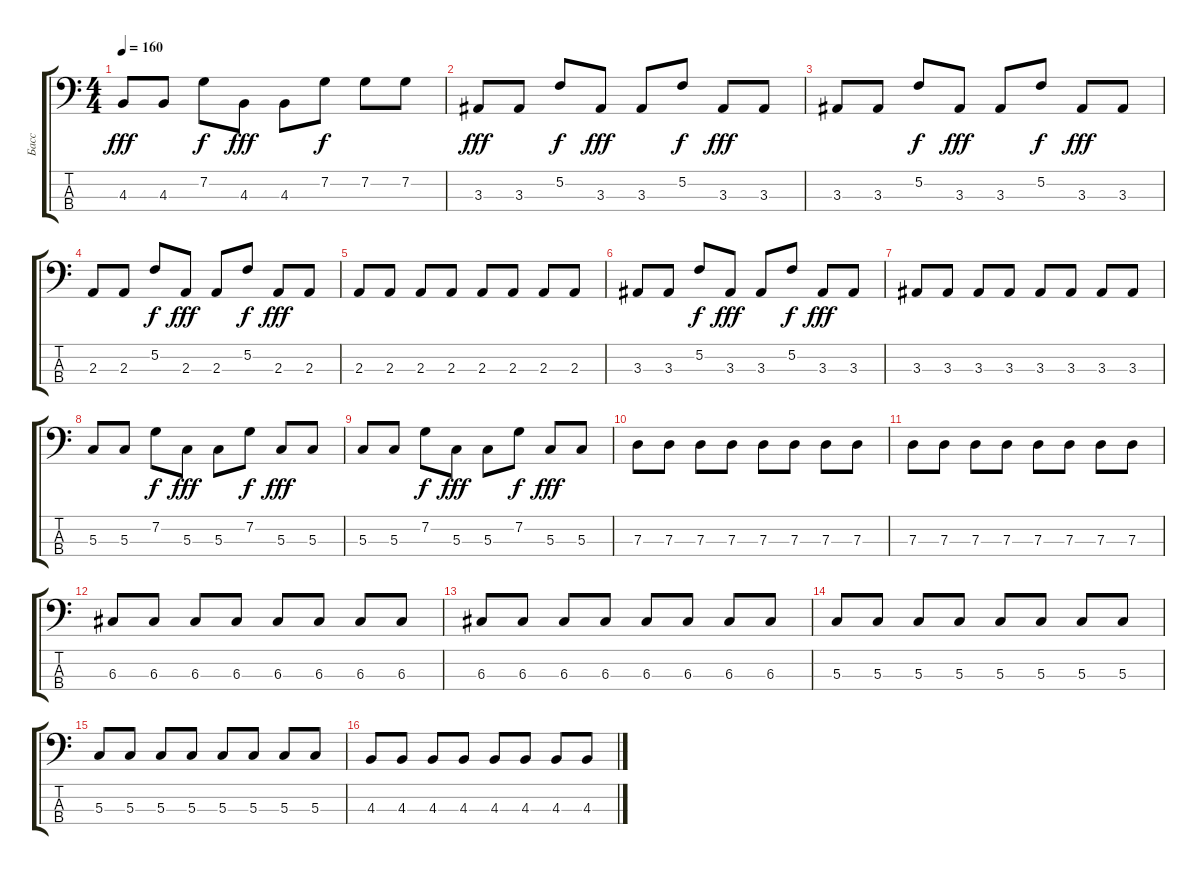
\track ("Басс" "Басс") {instrument electricbassfinger}
\staff {score tabs}
\tuning (F2 C2 G1 D1) {hide}
\ts (4 4)
\tempo 160
\clef f4
\ks c
4.3.8{dy fff} 4.3.8 7.2.8{dy f} 4.3.8{dy fff} 4.3.8 7.2.8{dy f} 7.2.8 7.2.8 |
3.3.8{dy fff} 3.3.8 5.2.8{dy f} 3.3.8{dy fff} 3.3.8 5.2.8{dy f} 3.3.8{dy fff} 3.3.8 |
3.3.8 3.3.8 5.2.8{dy f} 3.3.8{dy fff} 3.3.8 5.2.8{dy f} 3.3.8{dy fff} 3.3.8 |
2.3.8 2.3.8 5.2.8{dy f} 2.3.8{dy fff} 2.3.8 5.2.8{dy f} 2.3.8{dy fff} 2.3.8 |
2.3.8 2.3.8 2.3.8 2.3.8 2.3.8 2.3.8 2.3.8 2.3.8 |
3.3.8 3.3.8 5.2.8{dy f} 3.3.8{dy fff} 3.3.8 5.2.8{dy f} 3.3.8{dy fff} 3.3.8 |
3.3.8 3.3.8 3.3.8 3.3.8 3.3.8 3.3.8 3.3.8 3.3.8 |
5.3.8 5.3.8 7.2.8{dy f} 5.3.8{dy fff} 5.3.8 7.2.8{dy f} 5.3.8{dy fff} 5.3.8 |
5.3.8 5.3.8 7.2.8{dy f} 5.3.8{dy fff} 5.3.8 7.2.8{dy f} 5.3.8{dy fff} 5.3.8 |
7.3.8 7.3.8 7.3.8 7.3.8 7.3.8 7.3.8 7.3.8 7.3.8 |
7.3.8 7.3.8 7.3.8 7.3.8 7.3.8 7.3.8 7.3.8 7.3.8 |
6.3.8 6.3.8 6.3.8 6.3.8 6.3.8 6.3.8 6.3.8 6.3.8 |
6.3.8 6.3.8 6.3.8 6.3.8 6.3.8 6.3.8 6.3.8 6.3.8 |
5.3.8 5.3.8 5.3.8 5.3.8 5.3.8 5.3.8 5.3.8 5.3.8 |
5.3.8 5.3.8 5.3.8 5.3.8 5.3.8 5.3.8 5.3.8 5.3.8 |
4.3.8 4.3.8 4.3.8 4.3.8 4.3.8 4.3.8 4.3.8 4.3.8
